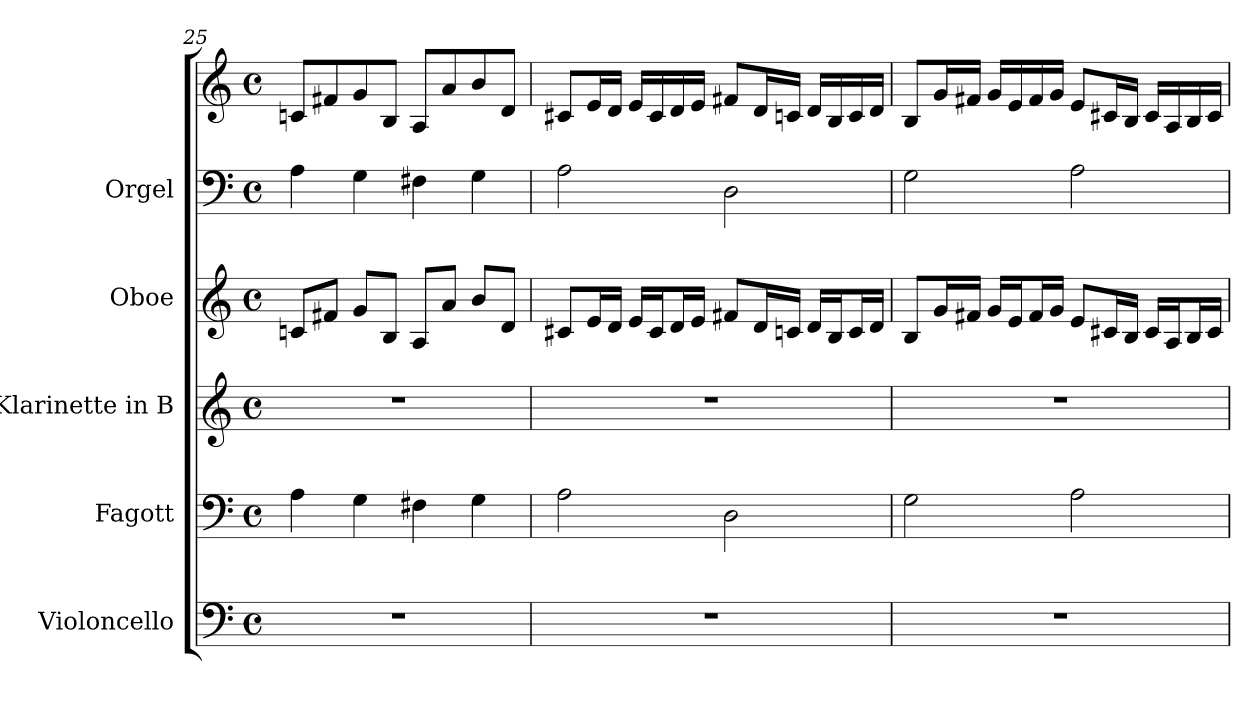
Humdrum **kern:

**kern	**kern	**kern	**kern	**kern	**kern
*part5	*part4	*part3	*part2	*part1	*part1
*staff6	*staff5	*staff4	*staff3	*staff2	*staff1
*I"Violoncello	*I"Fagott	*I"Klarinette in B	*I"Oboe	*I"Orgel	*
*I'Vc.	*I'Fgt.	*	*I'Ob.	*	*
!!LO:PB:g=z
*clefF4	*clefF4	*clefG2	*clefG2	*clefF4	*clefG2
*	*	*ITrd1c2	*	*	*
*k[]	*k[]	*k[b-e-]	*k[]	*k[]	*k[]
*M4/4	*M4/4	*M4/4	*M4/4	*M4/4	*M4/4
*met(c)	*met(c)	*met(c)	*met(c)	*met(c)	*met(c)
=25	=25	=25	=25	=25	=25
1r	4A\	1r	8cn/L	4Ai\	8cn/L
.	.	.	8f#X/J	.	8f#X/
.	4G\	.	8g/L	4Gi\	8g/
.	.	.	8B/J	.	8B/J
.	4F#X\	.	8A/L	4F#Xi\	8A/L
.	.	.	8a/J	.	8a/
.	4G\	.	8b/L	4Gi\	8b/
.	.	.	8d/J	.	8d/J
=26	=26	=26	=26	=26	=26
1r	2A\	1r	8c#X/L	2Ai\	8c#X/L
.	.	.	16e/L	.	16e/L
.	.	.	16d/JJ	.	16d/JJ
.	.	.	16e/LL	.	16e/LL
.	.	.	16c#/J	.	16c#/
.	.	.	16d/L	.	16d/
.	.	.	16e/JJ	.	16e/JJ
.	2D\	.	8f#X/L	2Di\	8f#X/L
.	.	.	16d/L	.	16d/L
.	.	.	16cn/JJ	.	16cn/JJ
.	.	.	16d/LL	.	16d/LL
.	.	.	16B/J	.	16B/
.	.	.	16c/L	.	16c/
.	.	.	16d/JJ	.	16d/JJ
=27	=27	=27	=27	=27	=27
1r	2G\	1r	8B/L	2Gi\	8B/L
.	.	.	16g/L	.	16g/L
.	.	.	16f#X/JJ	.	16f#X/JJ
.	.	.	16g/LL	.	16g/LL
.	.	.	16e/J	.	16e/
.	.	.	16f#/L	.	16f#/
.	.	.	16g/JJ	.	16g/JJ
.	2A\	.	8e/L	2Ai\	8e/L
.	.	.	16c#X/L	.	16c#X/L
.	.	.	16B/JJ	.	16B/JJ
.	.	.	16c#/LL	.	16c#/LL
.	.	.	16A/J	.	16A/
.	.	.	16B/L	.	16B/
.	.	.	16c#/JJ	.	16c#/JJ
=	=	=	=	=	=
*-	*-	*-	*-	*-	*-
